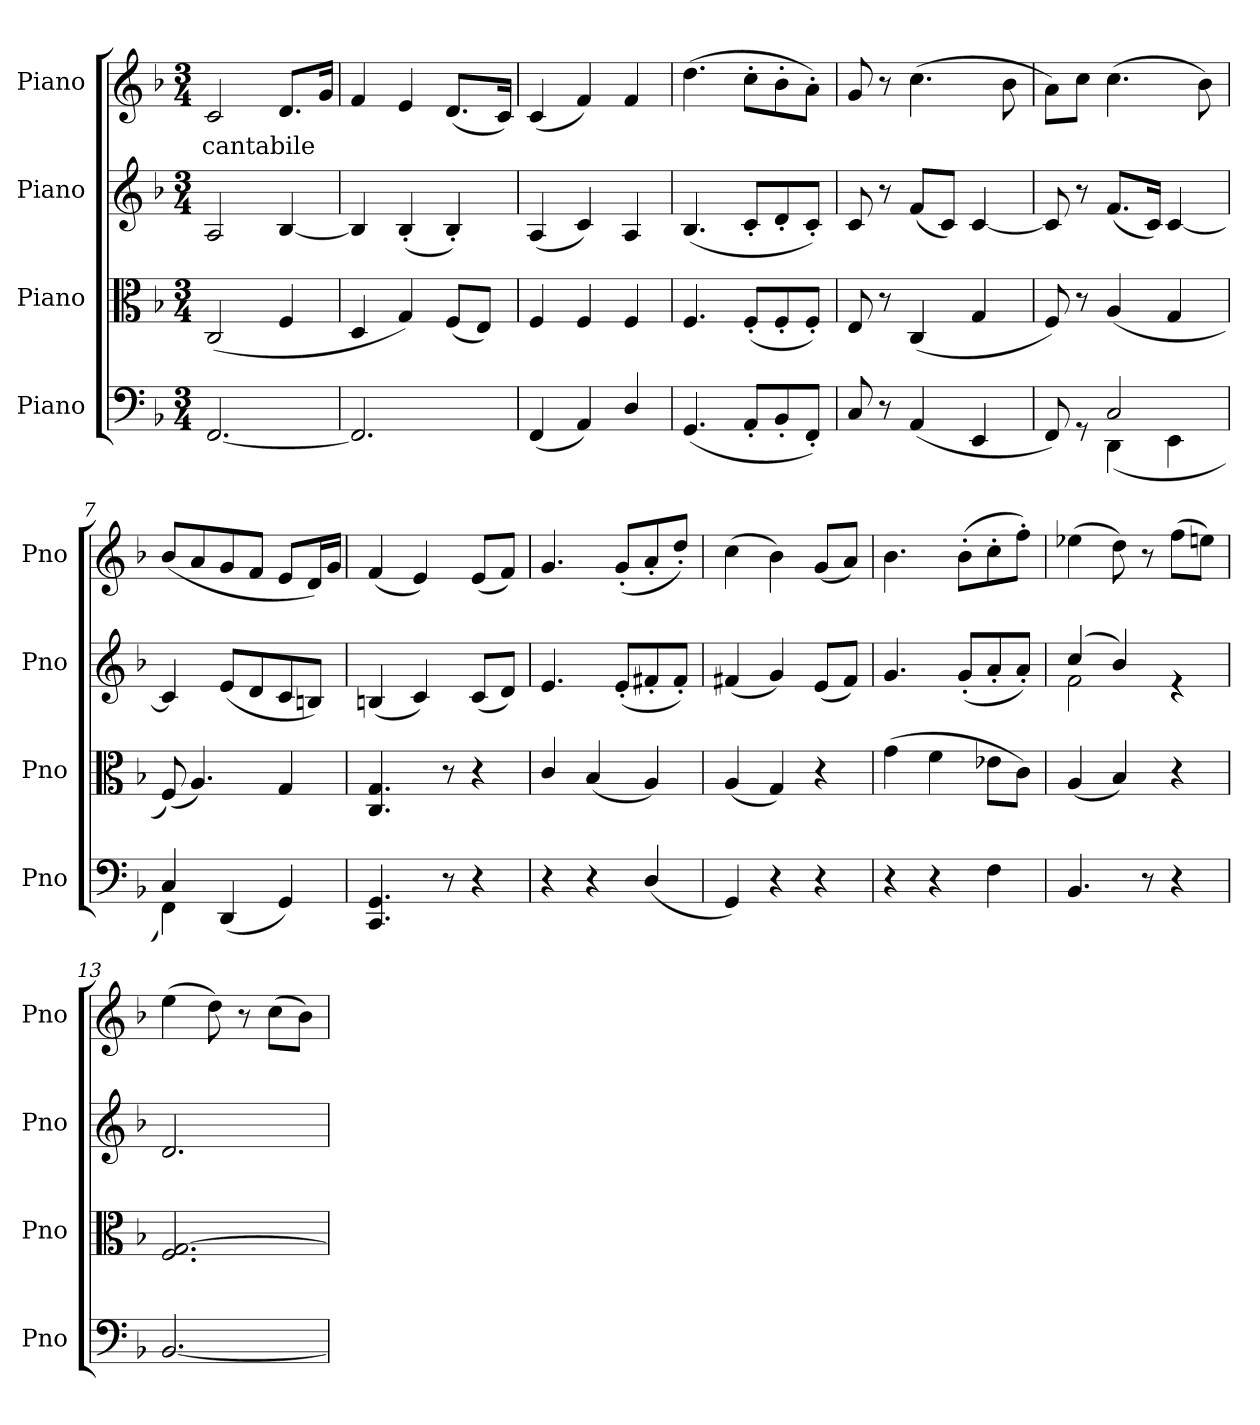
**kern	**kern	**kern	**kern	**text
*part4	*part3	*part2	*part1	*part1
*staff4	*staff3	*staff2	*staff1	*staff1
*I"Piano	*I"Piano	*I"Piano	*I"Piano	*
*I'Pno	*I'Pno	*I'Pno	*I'Pno	*
*clefF4	*clefC3	*clefG2	*clefG2	*
*k[b-]	*k[b-]	*k[b-]	*k[b-]	*
*M3/4	*M3/4	*M3/4	*M3/4	*
=1	=1	=1	=1	=1
!	!	!	!	!LO:LY:b
[2.FF/	(2C/	2A/	2c/	cantabile
.	4F/	[4B-/	8.d/L	.
.	.	.	16g/Jk	.
=2	=2	=2	=2	=2
2.FF/]	4D/	4B-/]	4f/	.
.	4G/)	(4B-'/	4e/	.
.	(8F/L	4B-'/)	(8.d/L	.
.	8E/J)	.	.	.
.	.	.	16c/Jk)	.
=3	=3	=3	=3	=3
(4FF/	4F/	(4A/	(4c/	.
4AA/)	4F/	4c/)	4f/)	.
4D/	4F/	4A/	4f/	.
=4	=4	=4	=4	=4
(4.GG/	4.F/	(4.B-/	(4.dd\	.
8AA'/L	(8F'/L	8c'/L	8cc'\L	.
8BB-'/	8F'/	8d'/	8b-'\	.
8FF'/J)	8F'/J)	8c'/J)	8a'\J)	.
=5	=5	=5	=5	=5
8C/	8E/	8c/	8g/	.
8r	8r	8r	8r	.
(4AA/	(4C/	(8f/L	(4.cc\	.
.	.	8c/J)	.	.
4EE/	4G/	[4c/	.	.
.	.	.	8b-\	.
=6	=6	=6	=6	=6
*^	*	*	*	*
8FF/)	4ryy	8F/)	8c/]	8a\L)	.
8rGG	.	8r	8r	8cc\J	.
2C/	(4DD\	(4A/	(8.f/L	(4.cc\	.
.	.	.	16c/Jk)	.	.
.	4EE\	4G/	[4c/	.	.
.	.	.	.	8b-\)	.
=7	=7	=7	=7	=7	=7
4C/	4FF\)	(8F/)	4c/]	(8b-/L	.
.	.	4.A/)	.	8a/	.
(4DD/	2ryy	.	(8e/L	8g/	.
.	.	.	8d/	8f/J	.
4GG/)	.	4G/	8c/	8e/L	.
.	.	.	8Bn/J)	16d/L)	.
.	.	.	.	16g/JJ	.
*v	*v	*	*	*	*
=8	=8	=8	=8	=8
4.CC/ 4.GG/	4.C/ 4.G/	(4Bn/	(4f/	.
.	.	4c/)	4e/)	.
8r	8r	.	.	.
4r	4r	(8c/L	(8e/L	.
.	.	8d/J)	8f/J)	.
=9	=9	=9	=9	=9
4r	4c/	4.e/	4.g/	.
4r	(4B-/	.	.	.
.	.	(8e'/L	(8g'/L	.
(4D/	4A/)	8f#X'/	8a'/	.
.	.	8f#'/J)	8dd'/J)	.
=10	=10	=10	=10	=10
4GG/)	(4A/	(4f#X/	(4cc\	.
4r	4G/)	4g/)	4b-\)	.
4r	4r	(8e/L	(8g/L	.
.	.	8f#/J)	8a/J)	.
=11	=11	=11	=11	=11
4r	(4g\	4.g/	4.b-\	.
4r	4f\	.	.	.
.	.	(8g'/L	(8b-'\L	.
4F\	8e-X\L	8a'/	8cc'\	.
.	8c\J)	8a'/J)	8ff'\J)	.
=12	=12	=12	=12	=12
*	*	*^	*	*
4.BB-/	(4A/	(4cc/	2f\	(4ee-X\	.
.	4B-/)	4b-/)	.	8dd\)	.
8r	.	.	.	8r	.
4r	4r	4re	4ryy	(8ff\L	.
.	.	.	.	8een\J)	.
*	*	*v	*v	*	*
!!LO:LB:g=z
=13	=13	=13	=13	=13
[2.BB-/	2.F/ [2.G/	2.d/	(4ee\	.
.	.	.	8dd\)	.
.	.	.	8r	.
.	.	.	(8cc\L	.
.	.	.	8b-\J)	.
=	=	=	=	=
*-	*-	*-	*-	*-
